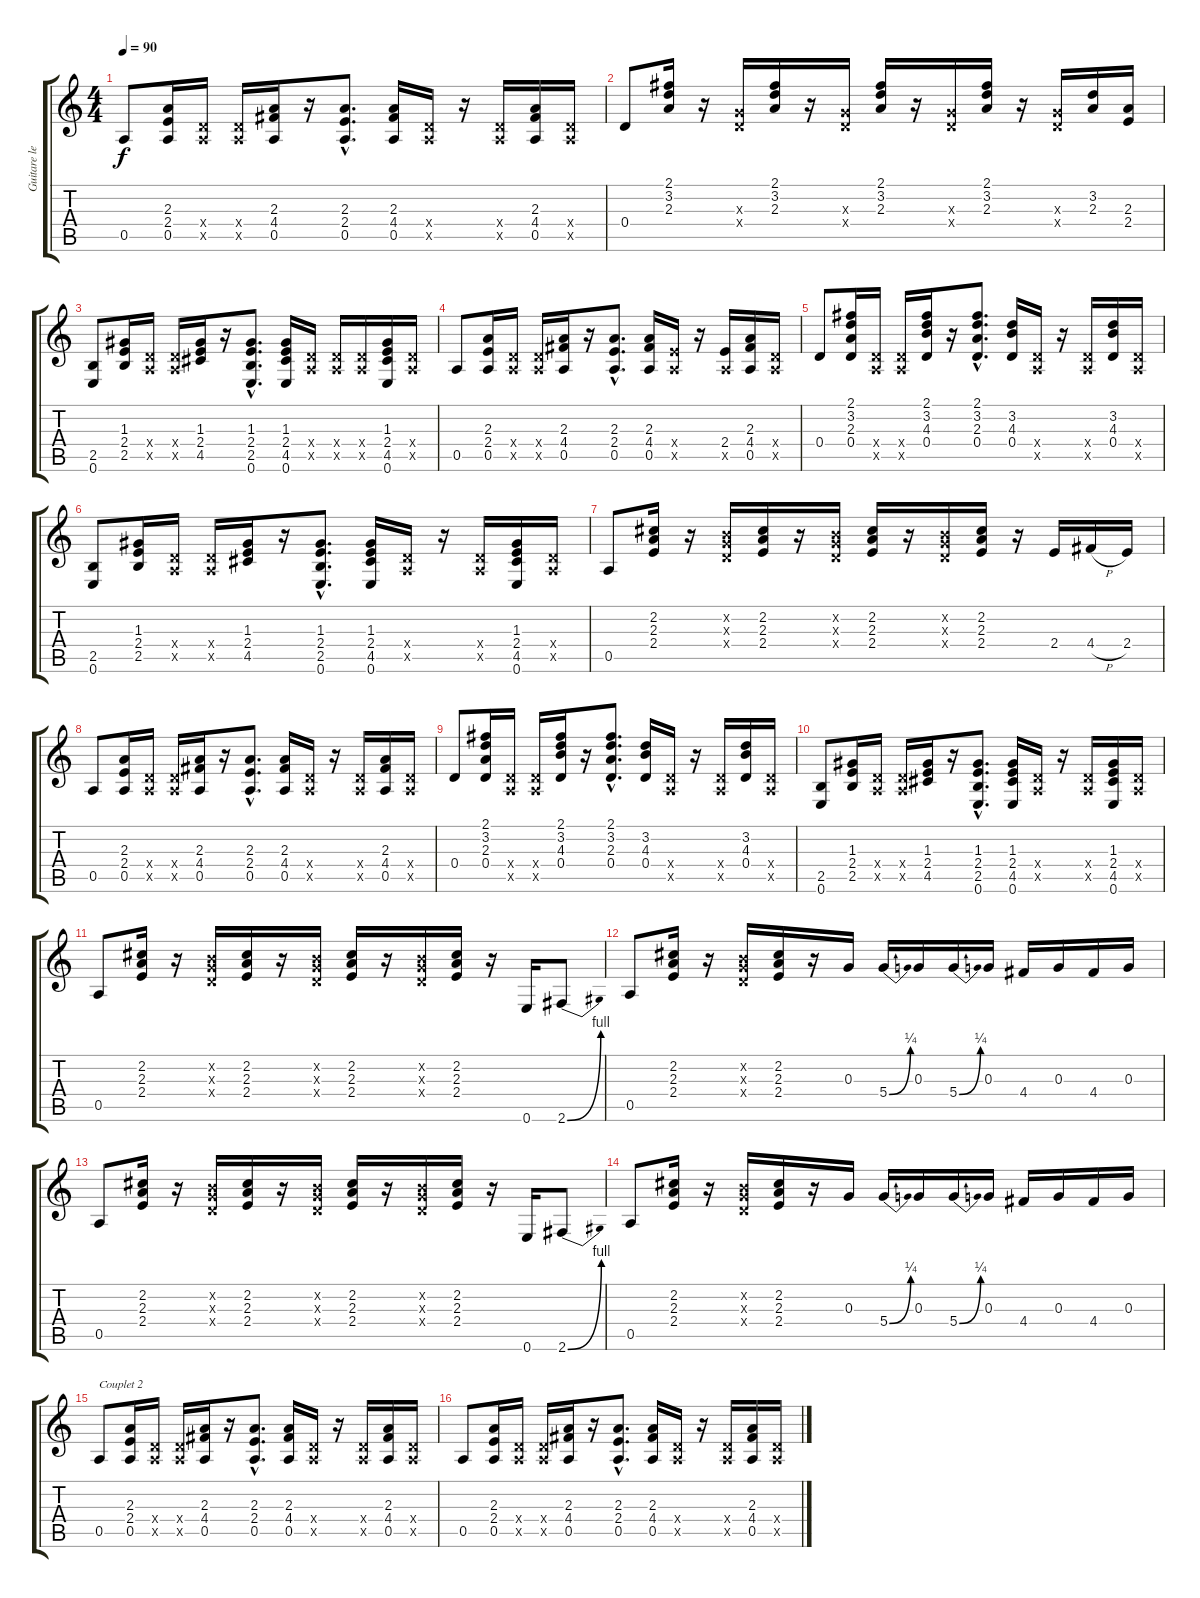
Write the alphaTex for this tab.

\track ("Guitare lead" "Guitare le") {instrument electricguitarmuted}
\staff {score tabs}
\tuning (E4 B3 G3 D3 A2 E2) {hide}
\ts (4 4)
\tempo 90
\clef g2
\ks c
0.5.8{dy f} (2.3 2.4 0.5).16 (0.4{x} 0.5{x}).16 (0.4{x} 0.5{x}).16 (2.3 4.4 0.5).16 r.16 (2.3{hac} 2.4{hac} 0.5{hac}).8{d} (2.3 4.4 0.5).16 (0.4{x} 0.5{x}).16 r.16 (0.4{x} 0.5{x}).16 (2.3 4.4 0.5).16 (0.4{x} 0.5{x}).16 |
0.4.8 (2.1 3.2 2.3).16 r.16 (0.3{x} 0.4{x}).16 (2.1 3.2 2.3).16 r.16 (0.3{x} 0.4{x}).16 (2.1 3.2 2.3).16 r.16 (0.3{x} 0.4{x}).16 (2.1 3.2 2.3).16 r.16 (0.3{x} 0.4{x}).16 (3.2 2.3).16 (2.3 2.4).16 |
(2.5 0.6).8 (1.3 2.4 2.5).16 (0.4{x} 0.5{x}).16 (0.4{x} 0.5{x}).16 (1.3 2.4 4.5).16 r.16 (1.3{hac} 2.4{hac} 2.5{hac} 0.6{hac}).8{d} (1.3 2.4 4.5 0.6).16 (0.4{x} 0.5{x}).16 (0.4{x} 0.5{x}).16 (0.4{x} 0.5{x}).16 (1.3 2.4 4.5 0.6).16 (0.4{x} 0.5{x}).16 |
0.5.8 (2.3 2.4 0.5).16 (0.4{x} 0.5{x}).16 (0.4{x} 0.5{x}).16 (2.3 4.4 0.5).16 r.16 (2.3{hac} 2.4{hac} 0.5{hac}).8{d} (2.3 4.4 0.5).16 (2.4{x} 0.5{x}).16 r.16 (2.4 0.5{x}).16 (2.3 4.4 0.5).16 (0.4{x} 0.5{x}).16 |
0.4.8 (2.1 3.2 2.3 0.4).16 (0.4{x} 0.5{x}).16 (0.4{x} 0.5{x}).16 (2.1 3.2 4.3 0.4).16 r.16 (2.1{hac} 3.2{hac} 2.3{hac} 0.4{hac}).8{d} (3.2 4.3 0.4).16 (0.4{x} 0.5{x}).16 r.16 (0.4{x} 0.5{x}).16 (3.2 4.3 0.4).16 (0.4{x} 0.5{x}).16 |
(2.5 0.6).8 (1.3 2.4 2.5).16 (0.4{x} 0.5{x}).16 (0.4{x} 0.5{x}).16 (1.3 2.4 4.5).16 r.16 (1.3{hac} 2.4{hac} 2.5{hac} 0.6{hac}).8{d} (1.3 2.4 4.5 0.6).16 (0.4{x} 0.5{x}).16 r.16 (0.4{x} 0.5{x}).16 (1.3 2.4 4.5 0.6).16 (0.4{x} 0.5{x}).16 |
0.5.8 (2.2 2.3 2.4).16 r.16 (0.2{x} 0.3{x} 0.4{x}).16 (2.2 2.3 2.4).16 r.16 (0.2{x} 0.3{x} 0.4{x}).16 (2.2 2.3 2.4).16 r.16 (0.2{x} 0.3{x} 0.4{x}).16 (2.2 2.3 2.4).16 r.16 2.4.16 4.4{h}.16 2.4.16 |
0.5.8 (2.3 2.4 0.5).16 (0.4{x} 0.5{x}).16 (0.4{x} 0.5{x}).16 (2.3 4.4 0.5).16 r.16 (2.3{hac} 2.4{hac} 0.5{hac}).8{d} (2.3 4.4 0.5).16 (0.4{x} 0.5{x}).16 r.16 (0.4{x} 0.5{x}).16 (2.3 4.4 0.5).16 (0.4{x} 0.5{x}).16 |
0.4.8 (2.1 3.2 2.3 0.4).16 (0.4{x} 0.5{x}).16 (0.4{x} 0.5{x}).16 (2.1 3.2 4.3 0.4).16 r.16 (2.1{hac} 3.2{hac} 2.3{hac} 0.4{hac}).8{d} (3.2 4.3 0.4).16 (0.4{x} 0.5{x}).16 r.16 (0.4{x} 0.5{x}).16 (3.2 4.3 0.4).16 (0.4{x} 0.5{x}).16 |
(2.5 0.6).8 (1.3 2.4 2.5).16 (0.4{x} 0.5{x}).16 (0.4{x} 0.5{x}).16 (1.3 2.4 4.5).16 r.16 (1.3{hac} 2.4{hac} 2.5{hac} 0.6{hac}).8{d} (1.3 2.4 4.5 0.6).16 (0.4{x} 0.5{x}).16 r.16 (0.4{x} 0.5{x}).16 (1.3 2.4 4.5 0.6).16 (0.4{x} 0.5{x}).16 |
0.5.8 (2.2 2.3 2.4).16 r.16 (0.2{x} 0.3{x} 0.4{x}).16 (2.2 2.3 2.4).16 r.16 (0.2{x} 0.3{x} 0.4{x}).16 (2.2 2.3 2.4).16 r.16 (0.2{x} 0.3{x} 0.4{x}).16 (2.2 2.3 2.4).16 r.16 0.6.16 2.6{be (bend 0 0 60 4)}.8 |
0.5.8 (2.2 2.3 2.4).16 r.16 (0.2{x} 0.3{x} 0.4{x}).16 (2.2 2.3 2.4).16 r.16 0.3.16 5.4{be (bend 0 0 60 1)}.16 0.3.16 5.4{be (bend 0 0 60 1)}.16 0.3.16 4.4.16 0.3.16 4.4.16 0.3.16 |
0.5.8 (2.2 2.3 2.4).16 r.16 (0.2{x} 0.3{x} 0.4{x}).16 (2.2 2.3 2.4).16 r.16 (0.2{x} 0.3{x} 0.4{x}).16 (2.2 2.3 2.4).16 r.16 (0.2{x} 0.3{x} 0.4{x}).16 (2.2 2.3 2.4).16 r.16 0.6.16 2.6{be (bend 0 0 60 4)}.8 |
0.5.8 (2.2 2.3 2.4).16 r.16 (0.2{x} 0.3{x} 0.4{x}).16 (2.2 2.3 2.4).16 r.16 0.3.16 5.4{be (bend 0 0 60 1)}.16 0.3.16 5.4{be (bend 0 0 60 1)}.16 0.3.16 4.4.16 0.3.16 4.4.16 0.3.16 |
0.5.8{txt "Couplet 2"} (2.3 2.4 0.5).16 (0.4{x} 0.5{x}).16 (0.4{x} 0.5{x}).16 (2.3 4.4 0.5).16 r.16 (2.3{hac} 2.4{hac} 0.5{hac}).8{d} (2.3 4.4 0.5).16 (0.4{x} 0.5{x}).16 r.16 (0.4{x} 0.5{x}).16 (2.3 4.4 0.5).16 (0.4{x} 0.5{x}).16 |
0.5.8 (2.3 2.4 0.5).16 (0.4{x} 0.5{x}).16 (0.4{x} 0.5{x}).16 (2.3 4.4 0.5).16 r.16 (2.3{hac} 2.4{hac} 0.5{hac}).8{d} (2.3 4.4 0.5).16 (0.4{x} 0.5{x}).16 r.16 (0.4{x} 0.5{x}).16 (2.3 4.4 0.5).16 (0.4{x} 0.5{x}).16
